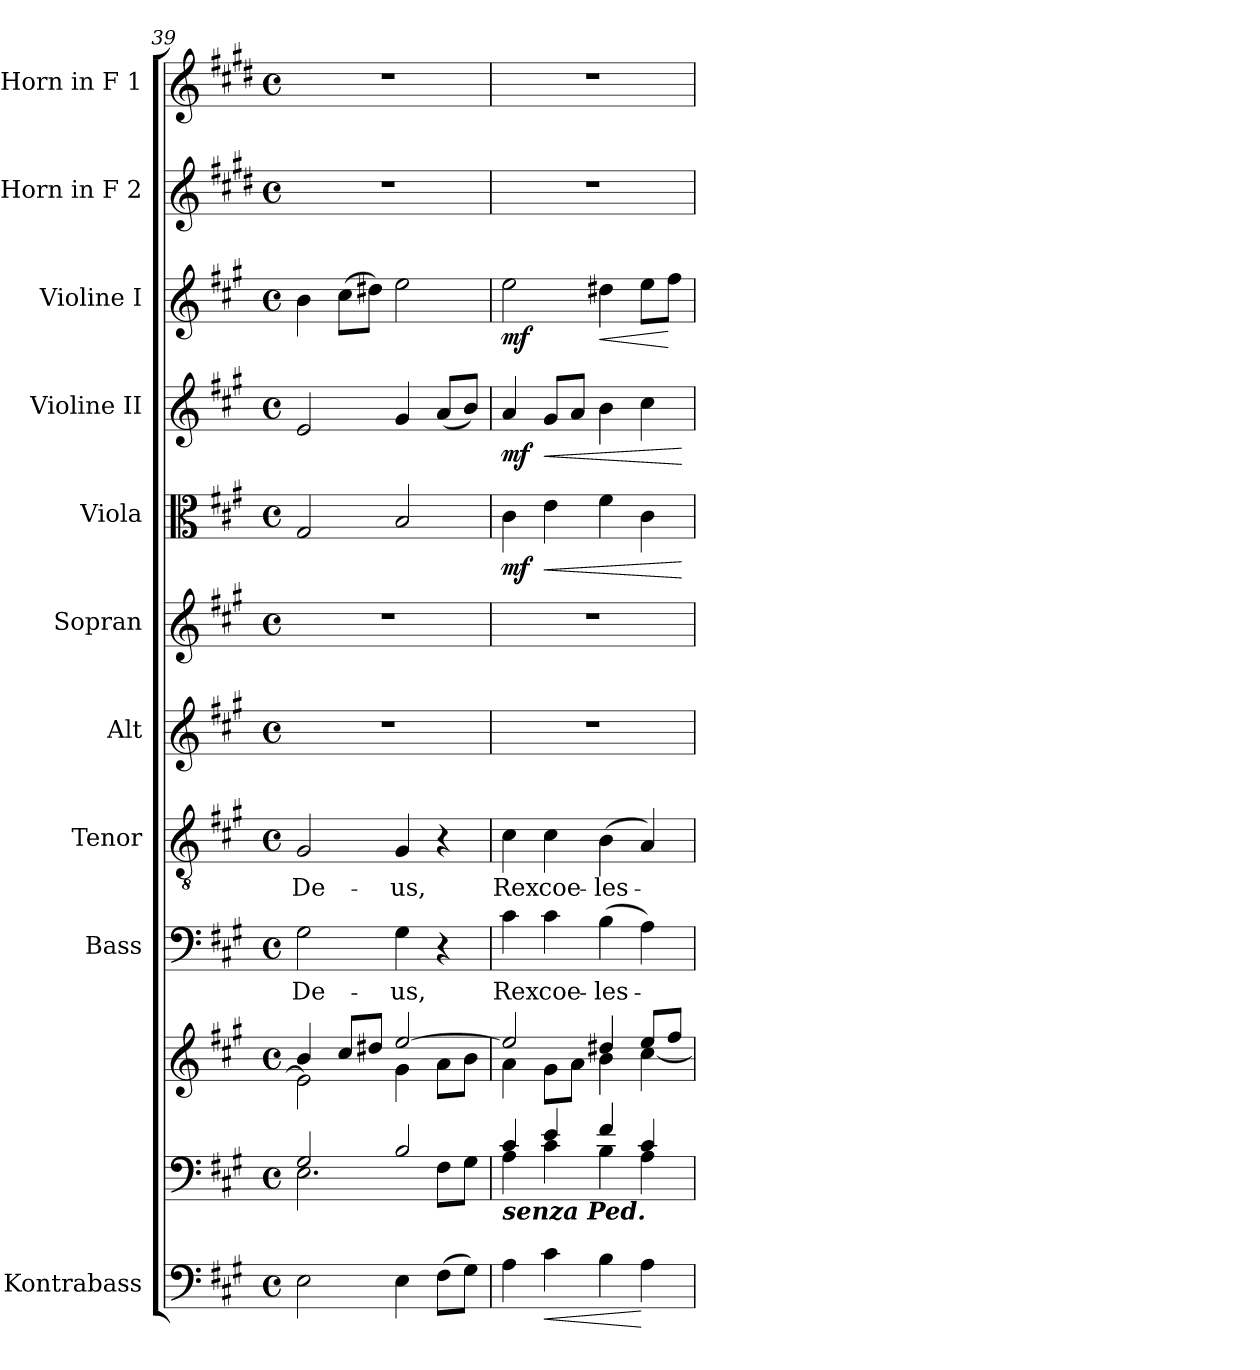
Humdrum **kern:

**kern	**dynam	**kern	**kern	**kern	**text	**kern	**text	**kern	**kern	**kern	**dynam	**kern	**dynam	**kern	**dynam	**kern	**kern
*part11	*part11	*part10	*part10	*part9	*part9	*part8	*part8	*part7	*part6	*part5	*part5	*part4	*part4	*part3	*part3	*part2	*part1
*staff12	*staff12	*staff11	*staff10	*staff9	*staff9	*staff8	*staff8	*staff7	*staff6	*staff5	*staff5	*staff4	*staff4	*staff3	*staff3	*staff2	*staff1
*I"Kontrabass	*	*	*	*I"Bass	*	*I"Tenor	*	*I"Alt	*I"Sopran	*I"Viola	*	*I"Violine II	*	*I"Violine I	*	*I"Horn in F 2	*I"Horn in F 1
*I'Kb.	*	*	*	*I'B.	*	*I'T.	*	*I'A.	*I'S.	*I'Vla.	*	*I'Vl. II	*	*I'Vl. I	*	*	*
*clefF4	*	*clefF4	*clefG2	*clefF4	*	*clefGv2	*	*clefG2	*clefG2	*clefC3	*	*clefG2	*	*clefG2	*	*clefG2	*clefG2
*ITrd7c12	*	*	*	*	*	*	*	*	*	*	*	*	*	*	*	*ITrd4c7	*ITrd4c7
*k[f#c#g#]	*	*k[f#c#g#]	*k[f#c#g#]	*k[f#c#g#]	*	*k[f#c#g#]	*	*k[f#c#g#]	*k[f#c#g#]	*k[f#c#g#]	*	*k[f#c#g#]	*	*k[f#c#g#]	*	*k[f#c#g#]	*k[f#c#g#]
*A:	*	*A:	*A:	*A:	*	*A:	*	*A:	*A:	*A:	*	*A:	*	*A:	*	*A:	*A:
*M4/4	*	*M4/4	*M4/4	*M4/4	*	*M4/4	*	*M4/4	*M4/4	*M4/4	*	*M4/4	*	*M4/4	*	*M4/4	*M4/4
*met(c)	*	*met(c)	*met(c)	*met(c)	*	*met(c)	*	*met(c)	*met(c)	*met(c)	*	*met(c)	*	*met(c)	*	*met(c)	*met(c)
=39	=39	=39	=39	=39	=39	=39	=39	=39	=39	=39	=39	=39	=39	=39	=39	=39	=39
*	*	*^	*^	*	*	*	*	*	*	*	*	*	*	*	*	*	*
!	!	!	!	!	!	!	!LO:LY:b	!	!LO:LY:b	!	!	!	!	!	!	!	!	!	!
2EE\	.	2G#/	2.E\	4b/	2e\]	2G#\	De-	2G#/	De-	1r	1r	2G#/	.	2e/	.	4b\	.	1r	1r
.	.	.	.	8cc#/L	.	.	.	.	.	.	.	.	.	.	.	(>8cc#\L	.	.	.
.	.	.	.	8dd#X/J	.	.	.	.	.	.	.	.	.	.	.	8dd#X\J)	.	.	.
!	!	!	!	!	!	!	!LO:LY:b	!	!LO:LY:b	!	!	!	!	!	!	!	!	!	!
4EE\	.	2B/	.	[>2ee/	4g#\	4G#\	-us,	4G#/	-us,	.	.	2B/	.	4g#/	.	2ee\	.	.	.
(>8FF#\L	.	.	8F#\L	.	8a\L	4r	.	4r	.	.	.	.	.	(<8a/L	.	.	.	.	.
8GG#\J)	.	.	8G#\J	.	8b\J	.	.	.	.	.	.	.	.	8b/J)	.	.	.	.	.
=40	=40	=40	=40	=40	=40	=40	=40	=40	=40	=40	=40	=40	=40	=40	=40	=40	=40	=40	=40
!	!	!LO:TX:b:Bi:t=senza Ped.	!	!	!	!	!	!	!	!	!	!	!	!	!	!	!	!	!
!	!	!	!	!	!	!	!LO:LY:b	!	!LO:LY:b	!	!	!	!LO:DY:b	!	!LO:DY:b	!	!LO:DY:b	!	!
4AA\	.	4c#/	4A\	2ee/]	4a\	4c#\	Rex	4c#\	Rex	1r	1r	4c#\	mf	4a/	mf	2ee\	mf	1r	1r
!	!LO:HP:b	!	!	!	!	!	!LO:LY:b	!	!LO:LY:b	!	!	!	!LO:HP:b	!	!LO:HP:b	!	!	!	!
4C#\	<	4e/	4c#\	.	8g#\L	4c#\	coe-	4c#\	coe-	.	.	4e\	<	8g#/L	<	.	.	.	.
.	.	.	.	.	8a\J	.	.	.	.	.	.	.	.	8a/J	.	.	.	.	.
!	!	!	!	!	!	!	!LO:LY:b	!	!LO:LY:b	!	!	!	!	!	!	!	!LO:HP:b	!	!
4BB\	.	4f#/	4B\	4dd#X/	4b\	(>4B\	-les-	(>4B\	-les-	.	.	4f#\	.	4b\	.	4dd#X\	<	.	.
4AA\	[	4c#/	4A\	8ee/L	[<4cc#\	4A\)	.	4A/)	.	.	.	4c#\	.	4cc#\	.	8ee\L	.	.	.
.	.	.	.	8ff#/J	.	.	.	.	.	.	.	.	.	.	.	8ff#\J	[	.	.
*	*	*v	*v	*	*	*	*	*	*	*	*	*	*	*	*	*	*	*	*
*	*	*	*v	*v	*	*	*	*	*	*	*	*	*	*	*	*	*	*
.	.	.	.	.	.	.	.	.	.	.	[	.	[	.	.	.	.
=	=	=	=	=	=	=	=	=	=	=	=	=	=	=	=	=	=
*-	*-	*-	*-	*-	*-	*-	*-	*-	*-	*-	*-	*-	*-	*-	*-	*-	*-
